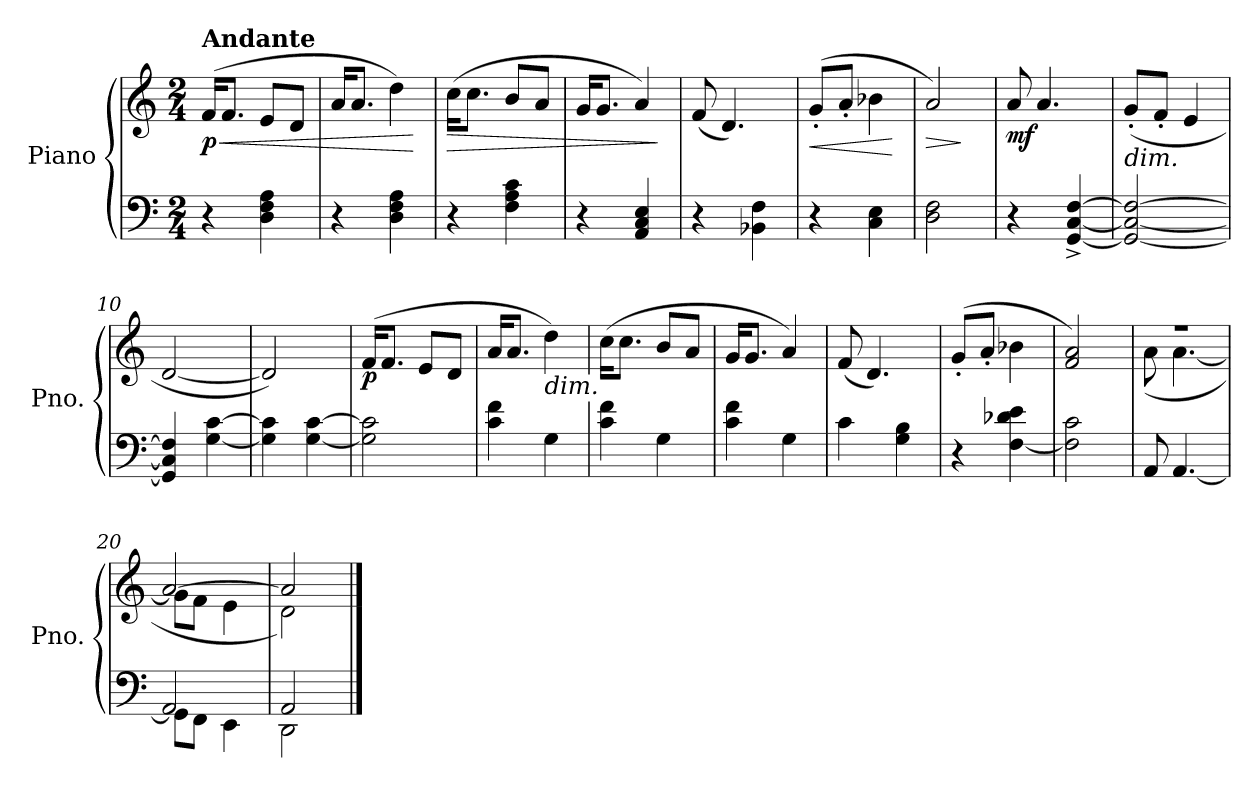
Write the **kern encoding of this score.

**kern	**kern	**dynam
*part1	*part1	*part1
*staff2	*staff1	*staff1/2
*I"Piano	*	*
*I'Pno.	*	*
*clefF4	*clefG2	*
*k[]	*k[]	*
*M2/4	*M2/4	*
=1	=1	=1
!	!LO:TX:a:B:t=Andante	!
!	!	!LO:HP:b
!	!	!LO:DY:n=1:b
4r	(>16f/KL	< p
.	8.f/J	.
4D\ 4F\ 4A\	8e/L	.
.	8d/J	.
=2	=2	=2
4r	16a/KL	.
.	8.a/J	.
4D\ 4F\ 4A\	4dd\)	.
.	.	[
=3	=3	=3
!	!	!LO:HP:b
4r	(>16cc\KL	>
.	8.cc\J	.
4F\ 4A\ 4c\	8b/L	.
.	8a/J	.
=4	=4	=4
4r	16g/KL	.
.	8.g/J	.
4AA/ 4C/ 4E/	4a/)	.
.	.	]
=5	=5	=5
4r	(<8f/	.
.	4.d/)	.
4BB-X\ 4F\	.	.
=6	=6	=6
!	!	!LO:HP:b
4r	(>8g'/L	<
.	8a'/J	.
4C\ 4E\	4b-X\	.
.	.	[
=7	=7	=7
!	!	!LO:HP:b
2D\ 2F\	2a/)	>
.	.	]
!!LO:LB:g=z
=8	=8	=8
!	!	!LO:DY:b
4r	8a/	mf
.	4.a/	.
[4GG/^ [4C/^ [4F/^	.	.
=9	=9	=9
!	!LO:TX:b:i:t=dim.	!
2GG/_ 2C/_ 2F/_	(<8g'/L	.
.	8f'/J	.
.	4e/	.
=10	=10	=10
4GG/] 4C/] 4F/]	[2d/	.
[4G\ [4c\	.	.
=11	=11	=11
4G\] 4c\]	2d/])	.
[4G\ [4c\	.	.
=12	=12	=12
!	!	!LO:DY:b
2G\] 2c\]	(>16f/KL	p
.	8.f/J	.
.	8e/L	.
.	8d/J	.
=13	=13	=13
4c\ 4f\	16a/KL	.
.	8.a/J	.
!	!LO:TX:b:i:t=dim.	!
4G\	4dd\)	.
=14	=14	=14
4c\ 4f\	(>16cc\KL	.
.	8.cc\J	.
4G\	8b/L	.
.	8a/J	.
!!LO:LB:g=z
=15	=15	=15
4c\ 4f\	16g/KL	.
.	8.g/J	.
4G\	4a/)	.
=16	=16	=16
4c\	(<8f/	.
.	4.d/)	.
4G\ 4B\	.	.
=17	=17	=17
4r	(<8g'/L	.
.	8a'/J	.
[4F\ 4d-X\ 4e\	4b-X\	.
=18	=18	=18
2F\] 2c\	2f/ 2a/)	.
=19	=19	=19
*	*^	*
8AA/	2r	(<8a\	.
[4.AA/	.	[4.a\	.
=20	=20	=20	=20
*^	*	*	*
2AA/]	8GG\L	2a/_	8g\L	.
.	8FF\J	.	8f\J	.
.	4EE\	.	4e\	.
=21	=21	=21	=21	=21
2AA/	2DD\	2a/]	2d\)	.
*v	*v	*	*	*
*	*v	*v	*
==	==	==
*-	*-	*-
